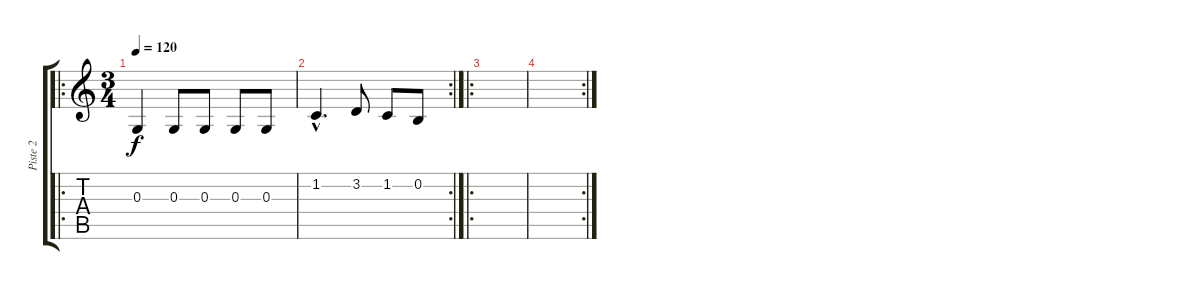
\track ("Piste 2" "Piste 2") {instrument clarinet}
\staff {score tabs}
\tuning (E4 B3 G3 D3 A2 E2) {hide}
\ro
\ts (3 4)
\tempo 120
\clef g2
\ks c
0.3.4{dy f} 0.3.8 0.3.8 0.3.8 0.3.8 |
\rc 2
1.2{hac}.4{d} 3.2.8 1.2.8 0.2.8 |
\ro
|
\rc 2
